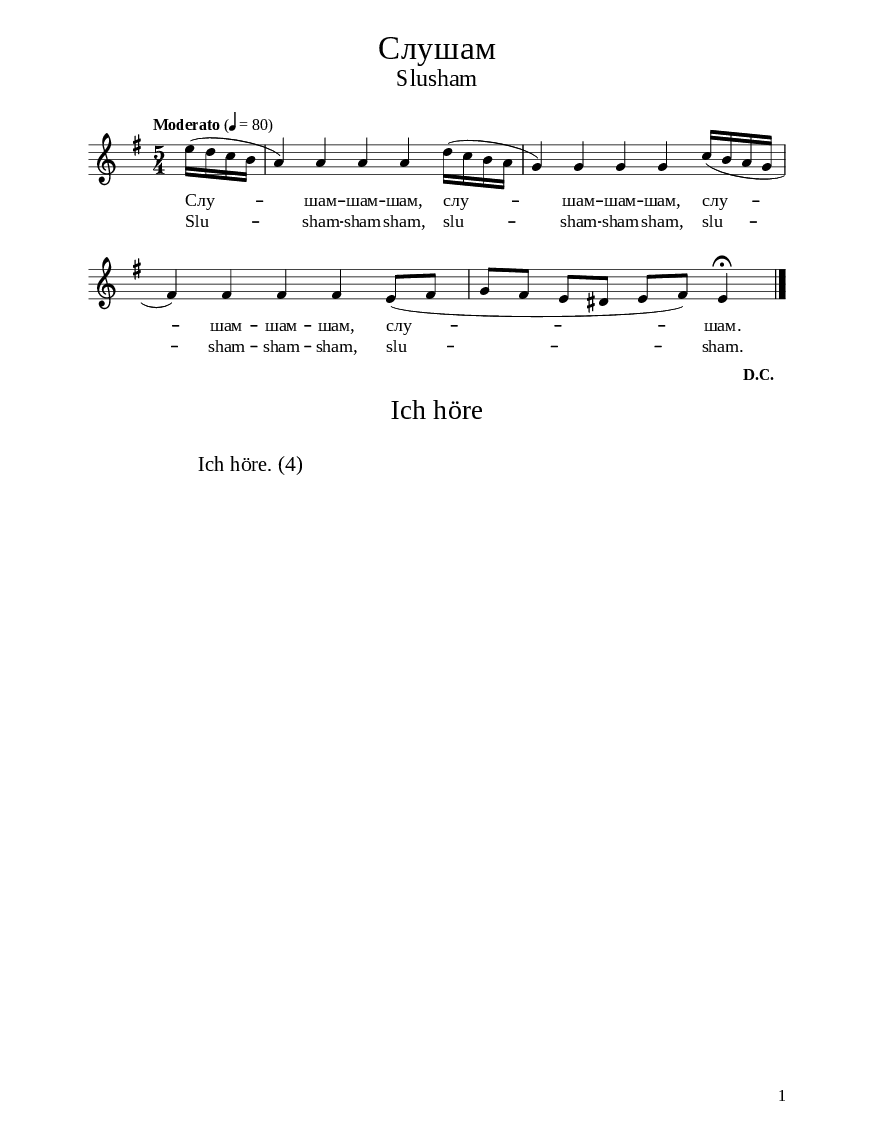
\version "2.22.1"

% include paper part and global functions
\include "include/globals.ily"

\bookpart {
  \include "include/bookpart-paper.ily"
  \score {
    \include "include/score-layout.ily"
    \new Voice \absolute {
      \clef treble
      \key g \major
      \time 5/4
      \tempoFunc "Moderato" 4 "80"
      \autoBeamOff
      \partial 4
      e''16 ( [  d''16  c''16  b'16 ] | % 2
      a'4 ) a'4 a'4 a'4  d''16 (
      [  c''16  b'16  a'16 ] | % 3
      g'4 ) g'4 g'4 g'4 c''16 ( [
      b'16 a'16 g'16 ] \break | % 4
      fis'4 ) fis'4 fis'4 fis'4 e'8
      ( [ fis'8 ] | % 5
      g'8 [ fis'8 ] e'8 [ dis'8 ] \stemUp
      e'8 [ fis'8 ) ] e'4 ^\fermata  \bar "|."
    }

    \addlyrics {
      Слу --    шам -- шам --
      шам, слу --    шам --
      шам -- шам, слу --
      шам -- шам -- шам, слу --
      шам.}
      \addlyrics {
        Slu --    sham -- sham --
        sham, slu --    sham --
        sham -- sham, slu --
        sham -- sham -- sham, slu --
        sham.}


        \header {
          title = \titleFunc "Слушам" "Slusham"
        }

        \midi{}

      } % score

      \markup \dc-one "D.C."

      % include foreign translation(s) of the song
      \version "2.22.1"

\markup \fill-line { \fontsize #deTitleFontSize "Ich höre" }
\markup \null
\markup \null
\markup \fontsize #deCoupletFontSize {
  \hspace #10
  \override #`(baseline-skip . ,deCoupletBaselineSkip)

  \column {
    \line { " " }
     \line { " Ich höre. (4)" }



  }
}


    } % bookpart
